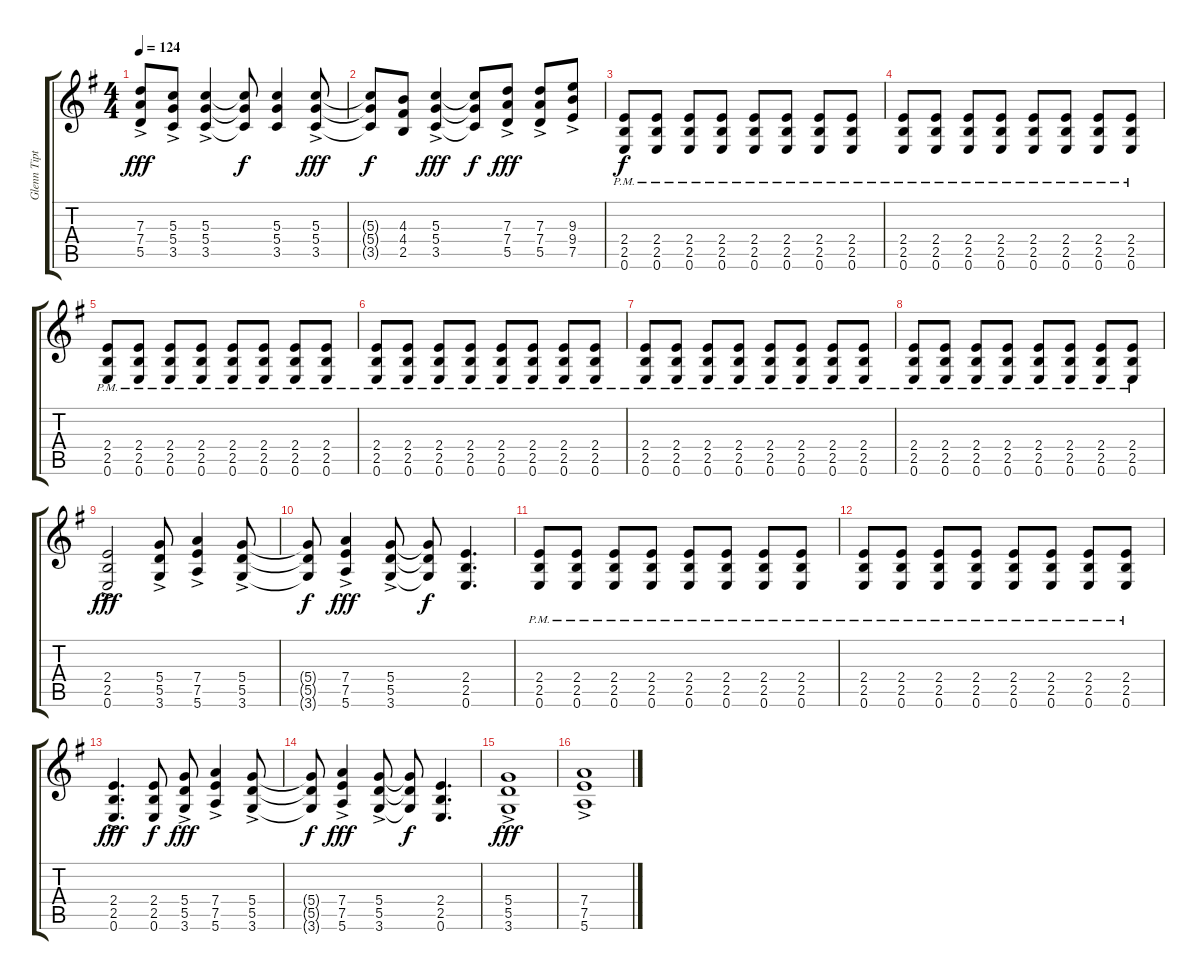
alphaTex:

\track ("Glenn Tipton" "Glenn Tipt") {instrument distortionguitar}
\staff {score tabs}
\tuning (E4 B3 G3 D3 A2 E2) {hide}
\ts (4 4)
\tempo 124
\clef g2
\ks g
(7.3{ac} 7.4{ac} 5.5{ac}).8{dy fff} (5.3{ac} 5.4{ac} 3.5{ac}).8 (5.3{ac} 5.4{ac} 3.5{ac}).4 (5.3{t} 5.4{t} 3.5{t}).8{dy f} (5.3 5.4 3.5).4 (5.3{ac} 5.4{ac} 3.5{ac}).8{dy fff} |
(5.3{t} 5.4{t} 3.5{t}).8{dy f} (4.3 4.4 2.5).8 (5.3{ac} 5.4{ac} 3.5{ac}).4{dy fff} (5.3{t} 5.4{t} 3.5{t}).8{dy f} (7.3{ac} 7.4{ac} 5.5{ac}).8{dy fff} (7.3{ac} 7.4{ac} 5.5{ac}).8 (9.3{ac} 9.4{ac} 7.5{ac}).8 |
(2.4{pm} 2.5{pm} 0.6{pm}).8{dy f} (2.4{pm} 2.5{pm} 0.6{pm}).8 (2.4{pm} 2.5{pm} 0.6{pm}).8 (2.4{pm} 2.5{pm} 0.6{pm}).8 (2.4{pm} 2.5{pm} 0.6{pm}).8 (2.4{pm} 2.5{pm} 0.6{pm}).8 (2.4{pm} 2.5{pm} 0.6{pm}).8 (2.4{pm} 2.5{pm} 0.6{pm}).8 |
(2.4{pm} 2.5{pm} 0.6{pm}).8 (2.4{pm} 2.5{pm} 0.6{pm}).8 (2.4{pm} 2.5{pm} 0.6{pm}).8 (2.4{pm} 2.5{pm} 0.6{pm}).8 (2.4{pm} 2.5{pm} 0.6{pm}).8 (2.4{pm} 2.5{pm} 0.6{pm}).8 (2.4{pm} 2.5{pm} 0.6{pm}).8 (2.4{pm} 2.5{pm} 0.6{pm}).8 |
(2.4{pm} 2.5{pm} 0.6{pm}).8 (2.4{pm} 2.5{pm} 0.6{pm}).8 (2.4{pm} 2.5{pm} 0.6{pm}).8 (2.4{pm} 2.5{pm} 0.6{pm}).8 (2.4{pm} 2.5{pm} 0.6{pm}).8 (2.4{pm} 2.5{pm} 0.6{pm}).8 (2.4{pm} 2.5{pm} 0.6{pm}).8 (2.4{pm} 2.5{pm} 0.6{pm}).8 |
(2.4{pm} 2.5{pm} 0.6{pm}).8 (2.4{pm} 2.5{pm} 0.6{pm}).8 (2.4{pm} 2.5{pm} 0.6{pm}).8 (2.4{pm} 2.5{pm} 0.6{pm}).8 (2.4{pm} 2.5{pm} 0.6{pm}).8 (2.4{pm} 2.5{pm} 0.6{pm}).8 (2.4{pm} 2.5{pm} 0.6{pm}).8 (2.4{pm} 2.5{pm} 0.6{pm}).8 |
(2.4{pm} 2.5{pm} 0.6{pm}).8 (2.4{pm} 2.5{pm} 0.6{pm}).8 (2.4{pm} 2.5{pm} 0.6{pm}).8 (2.4{pm} 2.5{pm} 0.6{pm}).8 (2.4{pm} 2.5{pm} 0.6{pm}).8 (2.4{pm} 2.5{pm} 0.6{pm}).8 (2.4{pm} 2.5{pm} 0.6{pm}).8 (2.4{pm} 2.5{pm} 0.6{pm}).8 |
(2.4{pm} 2.5{pm} 0.6{pm}).8 (2.4{pm} 2.5{pm} 0.6{pm}).8 (2.4{pm} 2.5{pm} 0.6{pm}).8 (2.4{pm} 2.5{pm} 0.6{pm}).8 (2.4{pm} 2.5{pm} 0.6{pm}).8 (2.4{pm} 2.5{pm} 0.6{pm}).8 (2.4{pm} 2.5{pm} 0.6{pm}).8 (2.4{pm} 2.5{pm} 0.6{pm}).8 |
(2.4{ac} 2.5{ac} 0.6{ac}).2{dy fff} (5.4{ac} 5.5{ac} 3.6{ac}).8 (7.4{ac} 7.5{ac} 5.6{ac}).4 (5.4{ac} 5.5{ac} 3.6{ac}).8 |
(5.4{t} 5.5{t} 3.6{t}).8{dy f} (7.4{ac} 7.5{ac} 5.6{ac}).4{dy fff} (5.4{ac} 5.5{ac} 3.6{ac}).8 (5.4{t} 5.5{t} 3.6{t}).8{dy f} (2.4 2.5 0.6).4{d} |
(2.4{pm} 2.5{pm} 0.6{pm}).8 (2.4{pm} 2.5{pm} 0.6{pm}).8 (2.4{pm} 2.5{pm} 0.6{pm}).8 (2.4{pm} 2.5{pm} 0.6{pm}).8 (2.4{pm} 2.5{pm} 0.6{pm}).8 (2.4{pm} 2.5{pm} 0.6{pm}).8 (2.4{pm} 2.5{pm} 0.6{pm}).8 (2.4{pm} 2.5{pm} 0.6{pm}).8 |
(2.4{pm} 2.5{pm} 0.6{pm}).8 (2.4{pm} 2.5{pm} 0.6{pm}).8 (2.4{pm} 2.5{pm} 0.6{pm}).8 (2.4{pm} 2.5{pm} 0.6{pm}).8 (2.4{pm} 2.5{pm} 0.6{pm}).8 (2.4{pm} 2.5{pm} 0.6{pm}).8 (2.4{pm} 2.5{pm} 0.6{pm}).8 (2.4{pm} 2.5{pm} 0.6{pm}).8 |
(2.4{ac} 2.5{ac} 0.6{ac}).4{d dy fff} (2.4 2.5 0.6).8{dy f} (5.4{ac} 5.5{ac} 3.6{ac}).8{dy fff} (7.4{ac} 7.5{ac} 5.6{ac}).4 (5.4{ac} 5.5{ac} 3.6{ac}).8 |
(5.4{t} 5.5{t} 3.6{t}).8{dy f} (7.4{ac} 7.5{ac} 5.6{ac}).4{dy fff} (5.4{ac} 5.5{ac} 3.6{ac}).8 (5.4{t} 5.5{t} 3.6{t}).8{dy f} (2.4 2.5 0.6).4{d} |
(5.4{ac} 5.5{ac} 3.6{ac}).1{dy fff} |
(7.4{ac} 7.5{ac} 5.6{ac}).1
